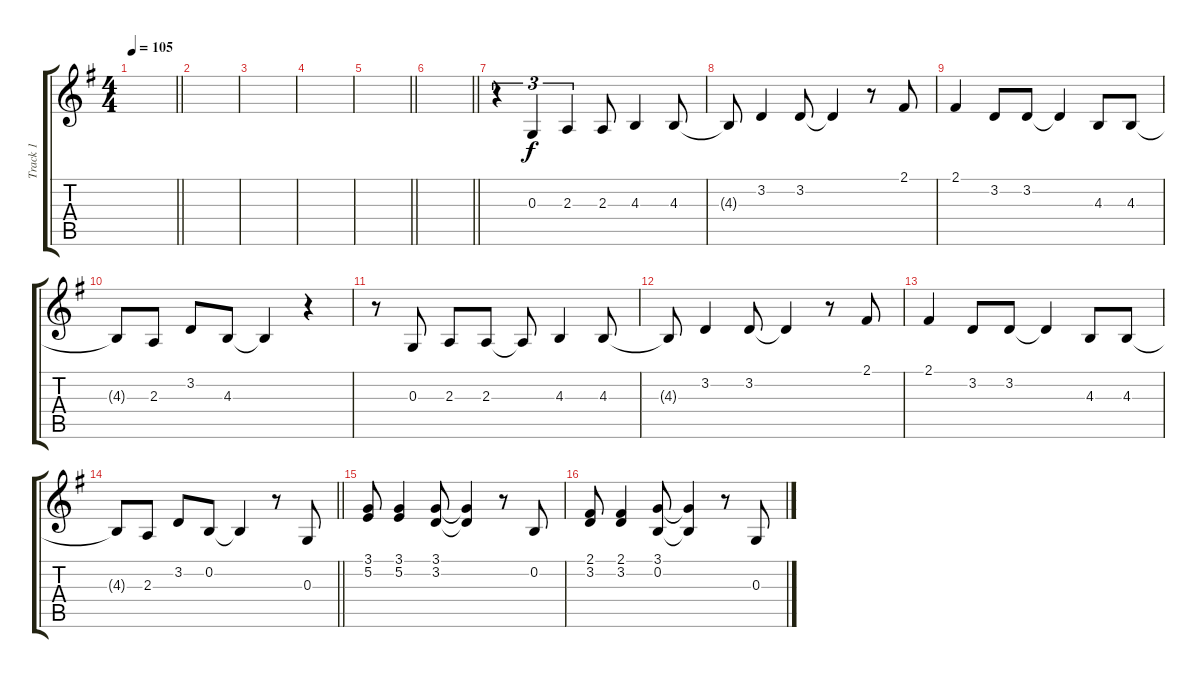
\track ("Track 1" "Track 1") {instrument tenorsax}
\staff {score tabs}
\tuning (E4 B3 G3 D3 A2 E2) {hide}
\ts (4 4)
\tempo 105
\clef g2
\barLineRight lightlight
\ks g
|
|
|
|
\barLineRight lightlight
|
\barLineRight lightlight
|
r.4{tu (3 2)} 0.3.4{tu (3 2)} 2.3.4{tu (3 2)} 2.3.8 4.3.4 4.3.8 |
4.3{t}.8 3.2.4 3.2.8 3.2{t}.4 r.8 2.1.8 |
2.1.4 3.2.8 3.2.8 3.2{t}.4 4.3.8 4.3.8 |
4.3{t}.8 2.3.8 3.2.8 4.3.8 4.3{t}.4 r.4 |
r.8 0.3.8 2.3.8 2.3.8 2.3{t}.8 4.3.4 4.3.8 |
4.3{t}.8 3.2.4 3.2.8 3.2{t}.4 r.8 2.1.8 |
2.1.4 3.2.8 3.2.8 3.2{t}.4 4.3.8 4.3.8 |
\barLineRight lightlight
4.3{t}.8 2.3.8 3.2.8 0.2.8 0.2{t}.4 r.8 0.3.8 |
(3.1 5.2).8 (3.1 5.2).4 (3.1 3.2).8 (3.1{t} 3.2{t}).4 r.8 0.2.8 |
(2.1 3.2).8 (2.1 3.2).4 (3.1 0.2).8 (3.1{t} 0.2{t}).4 r.8 0.3.8
